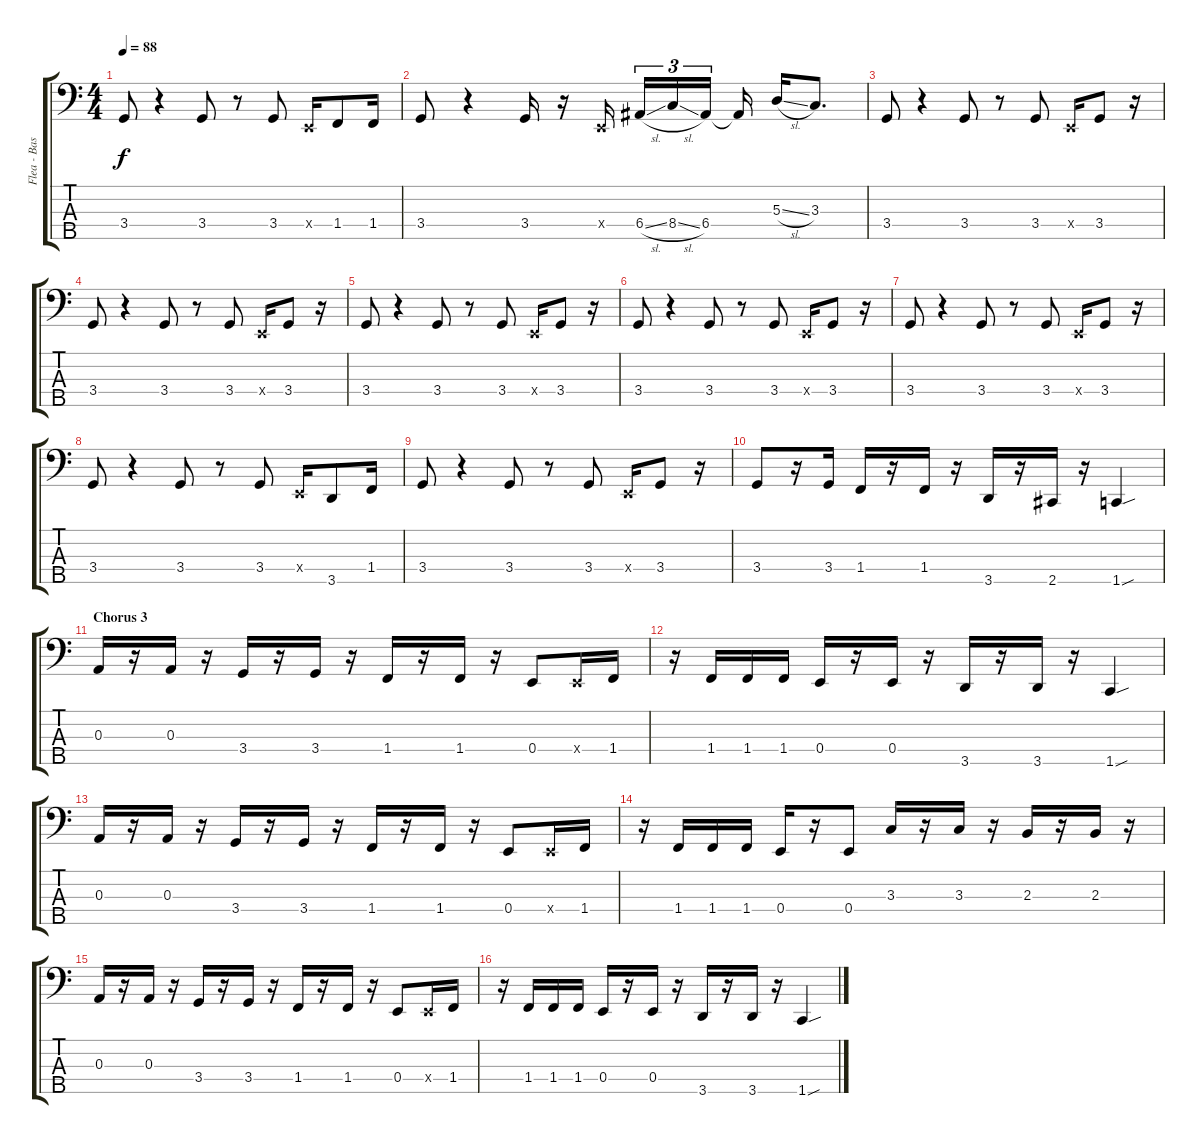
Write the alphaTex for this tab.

\track ("Flea - Bass (5 strings)" "Flea - Bas") {instrument electricbassfinger}
\staff {score tabs}
\tuning (G2 D2 A1 E1 B0) {hide}
\ts (4 4)
\tempo 88
\clef f4
\ks c
3.4.8{dy f} r.4 3.4.8 r.8 3.4.8 0.4{x}.16 1.4.8 1.4.16 |
3.4.8 r.4 3.4.16 r.16 0.4{x}.16 6.4{sl}.16{tu (3 2)} 8.4{sl}.16{tu (3 2)} 6.4.16{tu (3 2)} 6.4{t}.16 5.3{sl}.16 3.3.8{d} |
3.4.8 r.4 3.4.8 r.8 3.4.8 0.4{x}.16 3.4.8 r.16 |
3.4.8 r.4 3.4.8 r.8 3.4.8 0.4{x}.16 3.4.8 r.16 |
3.4.8 r.4 3.4.8 r.8 3.4.8 0.4{x}.16 3.4.8 r.16 |
3.4.8 r.4 3.4.8 r.8 3.4.8 0.4{x}.16 3.4.8 r.16 |
3.4.8 r.4 3.4.8 r.8 3.4.8 0.4{x}.16 3.4.8 r.16 |
3.4.8 r.4 3.4.8 r.8 3.4.8 0.4{x}.16 3.5.8 1.4.16 |
3.4.8 r.4 3.4.8 r.8 3.4.8 0.4{x}.16 3.4.8 r.16 |
3.4.8 r.16 3.4.16 1.4.16 r.16 1.4.16 r.16 3.5.16 r.16 2.5.16 r.16 1.5{sou}.4 |
\section ("" "Chorus 3")
0.3.16 r.16 0.3.16 r.16 3.4.16 r.16 3.4.16 r.16 1.4.16 r.16 1.4.16 r.16 0.4.8 0.4{x}.16 1.4.16 |
r.16 1.4.16 1.4.16 1.4.16 0.4.16 r.16 0.4.16 r.16 3.5.16 r.16 3.5.16 r.16 1.5{sou}.4 |
0.3.16 r.16 0.3.16 r.16 3.4.16 r.16 3.4.16 r.16 1.4.16 r.16 1.4.16 r.16 0.4.8 0.4{x}.16 1.4.16 |
r.16 1.4.16 1.4.16 1.4.16 0.4.16 r.16 0.4.8 3.3.16 r.16 3.3.16 r.16 2.3.16 r.16 2.3.16 r.16 |
0.3.16 r.16 0.3.16 r.16 3.4.16 r.16 3.4.16 r.16 1.4.16 r.16 1.4.16 r.16 0.4.8 0.4{x}.16 1.4.16 |
r.16 1.4.16 1.4.16 1.4.16 0.4.16 r.16 0.4.16 r.16 3.5.16 r.16 3.5.16 r.16 1.5{sou}.4
